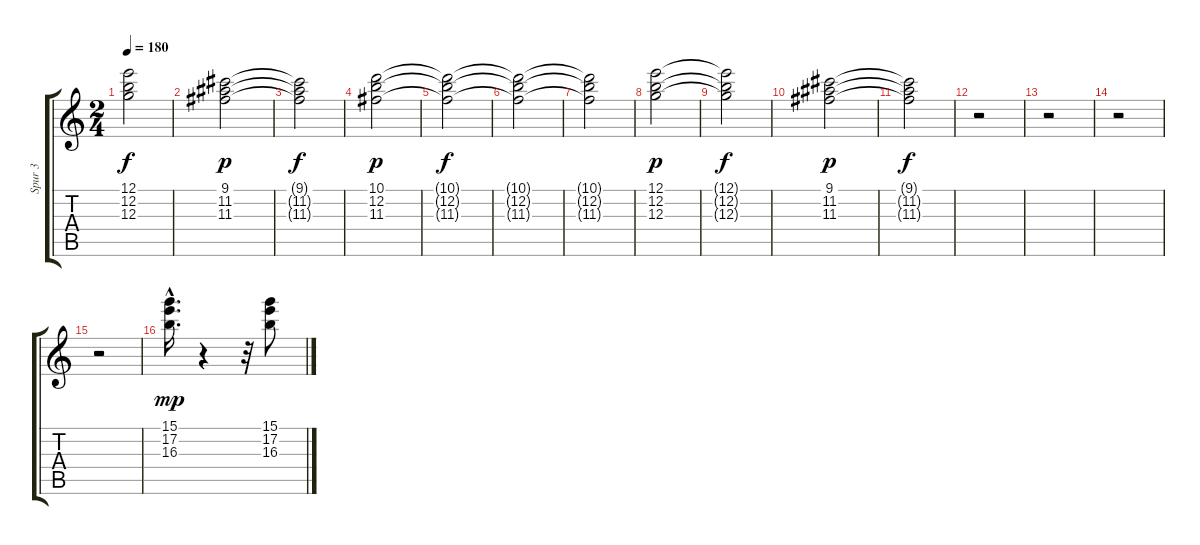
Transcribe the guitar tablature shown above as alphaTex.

\track ("Spur 3" "Spur 3") {instrument acousticguitarnylon}
\staff {score tabs}
\tuning (E4 B3 G3 D3 A2 E2) {hide}
\ts (2 4)
\tempo 180
\clef g2
\ks c
(12.1{t} 12.2{t} 12.3{t}).2{dy f} |
(9.1 11.2 11.3).2{dy p} |
(9.1{t} 11.2{t} 11.3{t}).2{dy f} |
(10.1 12.2 11.3).2{dy p} |
(10.1{t} 12.2{t} 11.3{t}).2{dy f} |
(10.1{t} 12.2{t} 11.3{t}).2 |
(10.1{t} 12.2{t} 11.3{t}).2 |
(12.1 12.2 12.3).2{dy p} |
(12.1{t} 12.2{t} 12.3{t}).2{dy f} |
(9.1 11.2 11.3).2{dy p} |
(9.1{t} 11.2{t} 11.3{t}).2{dy f} |
r.2 |
r.2 |
r.2 |
r.2 |
(15.1{hac} 17.2{hac} 16.3{hac}).16{d dy mp} r.4 r.32 (15.1 17.2 16.3).8
